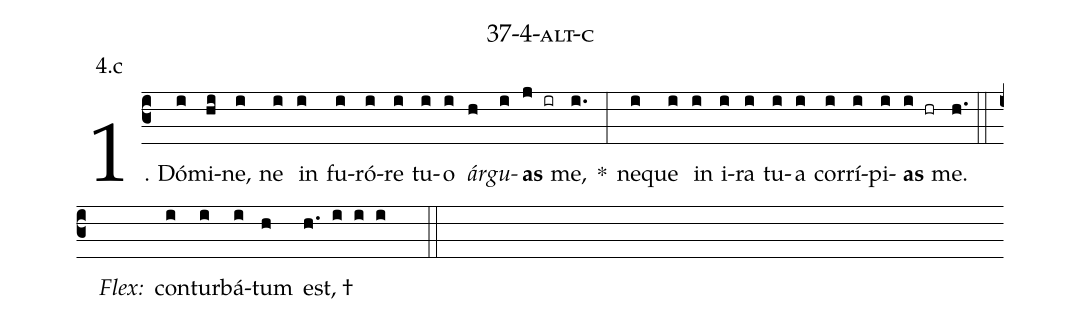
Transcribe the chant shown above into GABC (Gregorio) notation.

name: 37-4-alt-c;
annotation: 4.c;
%%
(c3)1. Dó(i)mi(hi)ne,(i) ne(i) in(i) fu(i)ró(i)re(i) tu(i)o(i) <i>ár</i>(h)<i>gu</i>(i)<b>as</b>(j ir) me,(i.) *(:) ne(i)que(i) in(i) i(i)ra(i) tu(i)a(i) cor(i)rí(i)pi(i)<b>as</b>(i hr) me.(h.) (::)
<i>Flex:</i>()  con(i)tur(i)bá(i)tum(h) est, †(h. i i i  ::)
